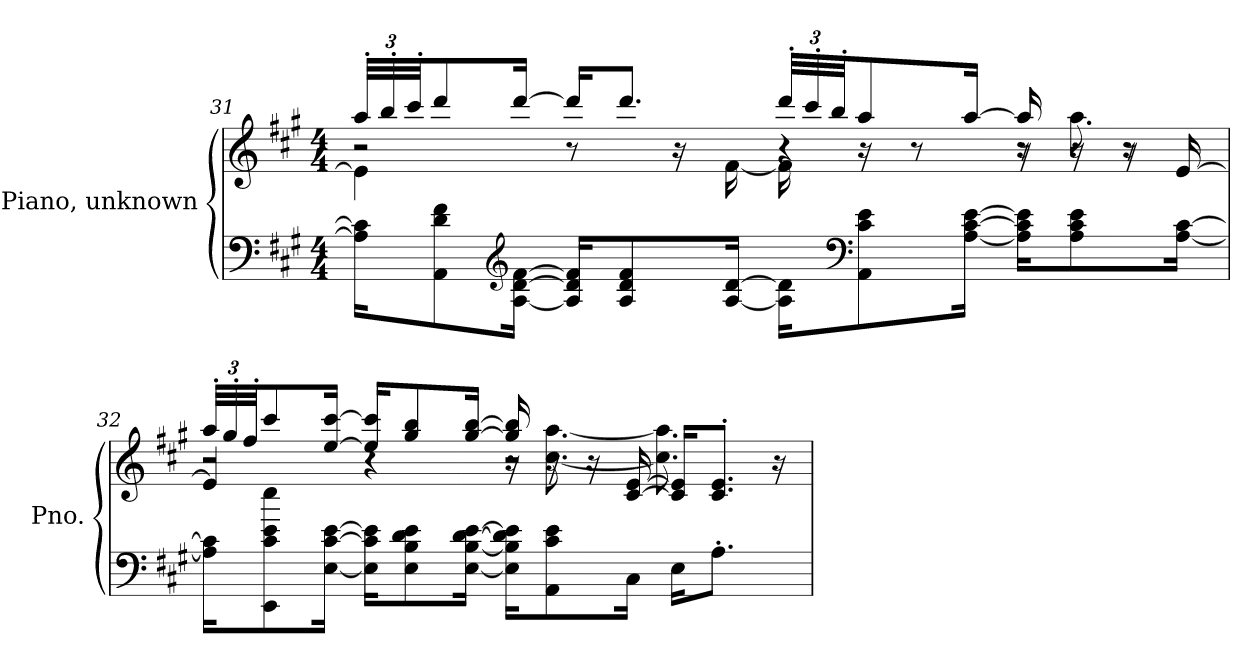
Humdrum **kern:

**kern	**kern
*part1	*part1
*staff2	*staff1
*I"Piano, unknown	*
*I'Pno.	*
!!LO:LB:g=z
*clefF4	*clefG2
*k[f#c#g#]	*k[f#c#g#]
*M4/4	*M4/4
*	*Xbrackettup
=31	=31
*	*^
*	*	*^
16A\] 16c#\]KL	48aa'/LLL	4e\]	2r
.	48bb'/	.	.
.	48ccc#'/JJ	.	.
8AA\ 8d\ 8f#\	8ddd/	.	.
*clefG2	*	*	*
[16A\ [16d\ [16f#\Jk	[16ddd/Jk	.	.
16A/] 16d/] 16f#/]KL	16ddd/KL]	8r	.
8A/ 8d/ 8f#/	8.ddd/J	.	.
.	.	16r	.
[16A/ [16d/Jk	.	[16f#\	.
16A\] 16d\]KL	48ddd'/LLL	16f#\]	4r
.	48ccc#'/	.	.
.	48bb'/JJ	.	.
*clefF4	*	*	*
8AA\ 8c#\ 8e\	8aa/	16r	.
.	.	8r	.
[16A\ [16c#\ [16e\Jk	[16aa/Jk	.	.
16A\] 16c#\] 16e\]KL	16aa/]	16r	8r
8A\ 8c#\ 8e\	16r	8.aa\	.
.	8r	.	16r
[16A\ [16c#\Jk	.	.	[16e/
!!LO:PB:g=z	!!	!!
=32	=32	=32	=32
16A\] 16c#\]KL	48aa'/LLL	2r	4e/]
.	48gg#'/	.	.
.	48ff#'/JJ	.	.
8EE\ 8c#\ 8e\ 8ee\	8ccc#/	.	.
[16E\ [16c#\ [16e\Jk	[16ee/ [16ccc#/Jk	.	.
16E\] 16c#\] 16e\]KL	16ee/] 16ccc#/]KL	.	4r
8E\ 8B\ 8d\ 8e\	8gg#/ 8bb/	.	.
[16E\ [16B\ [16d\ [16e\Jk	[16gg#/ [16bb/Jk	.	.
16E\] 16B\] 16d\] 16e\]KL	16gg#/] 16bb/]	16r	2r
8AA\ 8c#\ 8e\	16r	[8.cc#\ [8.aa\	.
.	16r	.	.
16C#\Jk	[16c#/ [16e/	.	.
16E\KL	16c#/] 16e/]KL	8.cc#\] 8.aa\]	.
8.A'\J	8.c#/' 8.e/'J	.	.
.	.	16r	.
*	*v	*v	*v
=	=
*-	*-
